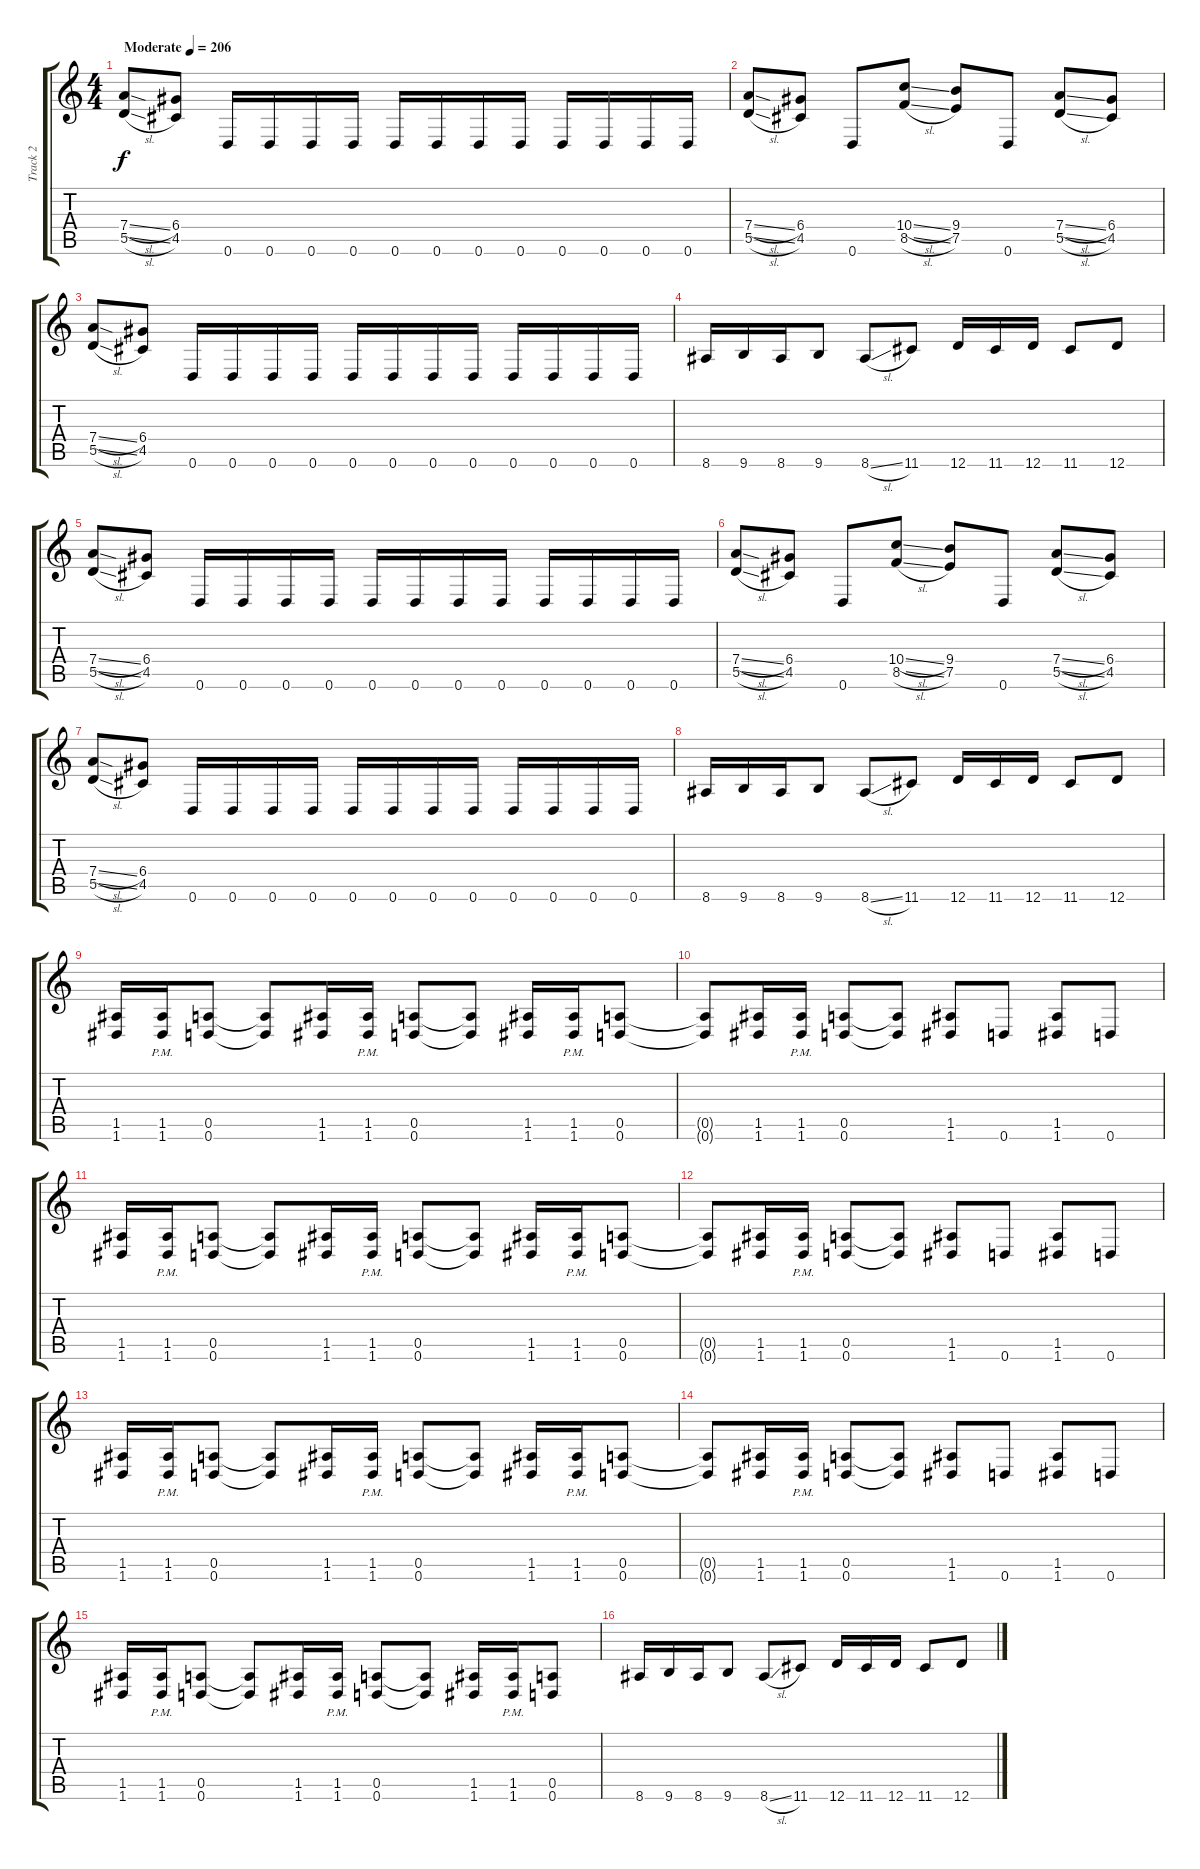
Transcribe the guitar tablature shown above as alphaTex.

\track ("Track 2" "Track 2") {instrument distortionguitar}
\staff {score tabs}
\tuning (D4 B3 G3 D3 A2 D2) {hide}
\ts (4 4)
\tempo (206 "Moderate")
\clef g2
\ks c
(7.4{sl} 5.5{sl}).8{dy f instrument distortionguitar} (6.4 4.5).8 0.6.16 0.6.16 0.6.16 0.6.16 0.6.16 0.6.16 0.6.16 0.6.16 0.6.16 0.6.16 0.6.16 0.6.16 |
(7.4{sl} 5.5{sl}).8 (6.4 4.5).8 0.6.8 (10.4{sl} 8.5{sl}).8 (9.4 7.5).8 0.6.8 (7.4{sl} 5.5{sl}).8 (6.4 4.5).8 |
(7.4{sl} 5.5{sl}).8 (6.4 4.5).8 0.6.16 0.6.16 0.6.16 0.6.16 0.6.16 0.6.16 0.6.16 0.6.16 0.6.16 0.6.16 0.6.16 0.6.16 |
8.6.16 9.6.16 8.6.16 9.6.8 8.6{sl}.8 11.6.8 12.6.16 11.6.16 12.6.16 11.6.8 12.6.8 |
(7.4{sl} 5.5{sl}).8 (6.4 4.5).8 0.6.16 0.6.16 0.6.16 0.6.16 0.6.16 0.6.16 0.6.16 0.6.16 0.6.16 0.6.16 0.6.16 0.6.16 |
(7.4{sl} 5.5{sl}).8 (6.4 4.5).8 0.6.8 (10.4{sl} 8.5{sl}).8 (9.4 7.5).8 0.6.8 (7.4{sl} 5.5{sl}).8 (6.4 4.5).8 |
(7.4{sl} 5.5{sl}).8 (6.4 4.5).8 0.6.16 0.6.16 0.6.16 0.6.16 0.6.16 0.6.16 0.6.16 0.6.16 0.6.16 0.6.16 0.6.16 0.6.16 |
8.6.16 9.6.16 8.6.16 9.6.8 8.6{sl}.8 11.6.8 12.6.16 11.6.16 12.6.16 11.6.8 12.6.8 |
(1.5 1.6).16 (1.5{pm} 1.6{pm}).16 (0.5 0.6).8 (0.5{t} 0.6{t}).8 (1.5 1.6).16 (1.5{pm} 1.6{pm}).16 (0.5 0.6).8 (0.5{t} 0.6{t}).8 (1.5 1.6).16 (1.5{pm} 1.6{pm}).16 (0.5 0.6).8 |
(0.5{t} 0.6{t}).8 (1.5 1.6).16 (1.5{pm} 1.6{pm}).16 (0.5 0.6).8 (0.5{t} 0.6{t}).8 (1.5 1.6).8 0.6.8 (1.5 1.6).8 0.6.8 |
(1.5 1.6).16 (1.5{pm} 1.6{pm}).16 (0.5 0.6).8 (0.5{t} 0.6{t}).8 (1.5 1.6).16 (1.5{pm} 1.6{pm}).16 (0.5 0.6).8 (0.5{t} 0.6{t}).8 (1.5 1.6).16 (1.5{pm} 1.6{pm}).16 (0.5 0.6).8 |
(0.5{t} 0.6{t}).8 (1.5 1.6).16 (1.5{pm} 1.6{pm}).16 (0.5 0.6).8 (0.5{t} 0.6{t}).8 (1.5 1.6).8 0.6.8 (1.5 1.6).8 0.6.8 |
(1.5 1.6).16 (1.5{pm} 1.6{pm}).16 (0.5 0.6).8 (0.5{t} 0.6{t}).8 (1.5 1.6).16 (1.5{pm} 1.6{pm}).16 (0.5 0.6).8 (0.5{t} 0.6{t}).8 (1.5 1.6).16 (1.5{pm} 1.6{pm}).16 (0.5 0.6).8 |
(0.5{t} 0.6{t}).8 (1.5 1.6).16 (1.5{pm} 1.6{pm}).16 (0.5 0.6).8 (0.5{t} 0.6{t}).8 (1.5 1.6).8 0.6.8 (1.5 1.6).8 0.6.8 |
(1.5 1.6).16 (1.5{pm} 1.6{pm}).16 (0.5 0.6).8 (0.5{t} 0.6{t}).8 (1.5 1.6).16 (1.5{pm} 1.6{pm}).16 (0.5 0.6).8 (0.5{t} 0.6{t}).8 (1.5 1.6).16 (1.5{pm} 1.6{pm}).16 (0.5 0.6).8 |
8.6.16 9.6.16 8.6.16 9.6.8 8.6{sl}.8 11.6.8 12.6.16 11.6.16 12.6.16 11.6.8 12.6.8
